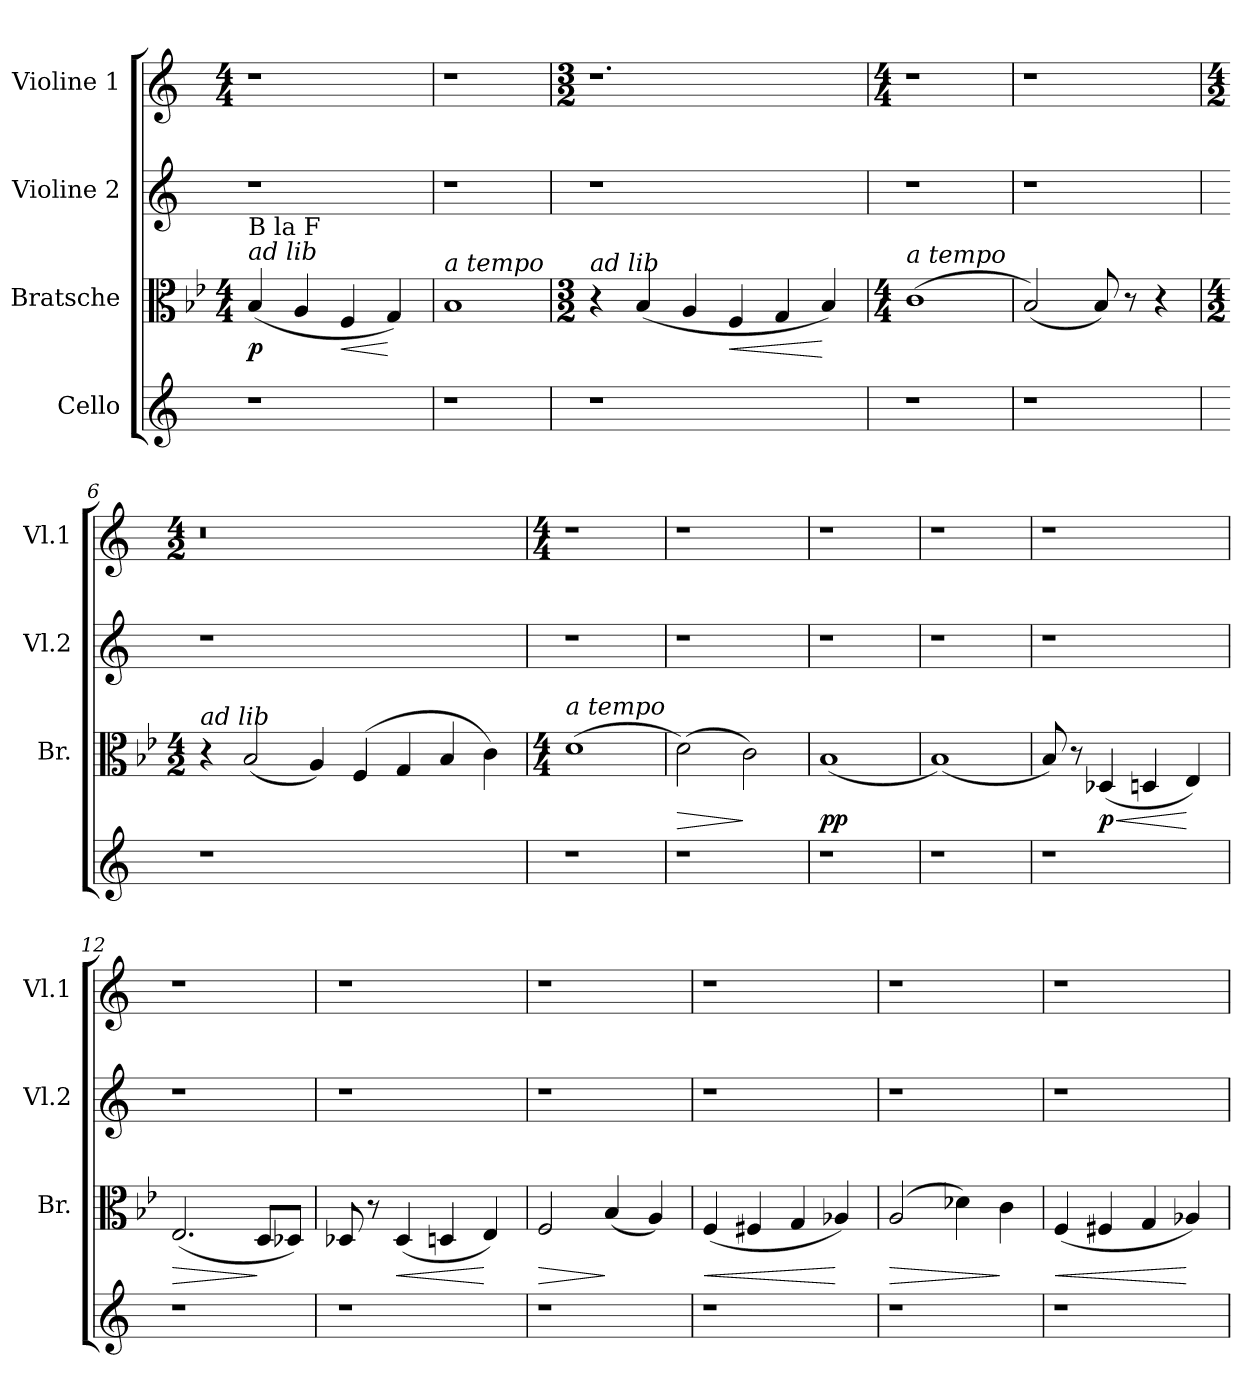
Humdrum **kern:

**kern	**kern	**dynam	**kern	**kern
*part4	*part3	*part3	*part2	*part1
*staff4	*staff3	*staff3	*staff2	*staff1
*I"Cello	*I"Bratsche	*	*I"Violine 2	*I"Violine 1
*	*I'Br.	*	*I'Vl.2	*I'Vl.1
*clefG2	*clefC3	*	*clefG2	*clefG2
*k[]	*k[b-e-]	*	*k[]	*k[]
*	*M4/4	*	*	*M4/4
=1	=1	=1	=1	=1
!	!LO:TX:a:i:t=ad lib	!	!	!
!	!LO:TX:a:t=B  la  F	!	!	!
!	!	!LO:DY:b	!	!
1r	(4B-/	p	1r	1r
.	4A/	.	.	.
!	!	!LO:HP:b	!	!
.	4F/	<	.	.
.	4G/)	[	.	.
=2	=2	=2	=2	=2
!	!LO:TX:a:i:t=a tempo	!	!	!
1r	1B-	.	1r	1r
=3	=3	=3	=3	=3
*	*M3/2	*	*	*M3/2
!	!LO:TX:a:i:t=ad lib	!	!	!
1r	4r	.	1r	1.r
.	(4B-/	.	.	.
.	4A/	.	.	.
!	!	!LO:HP:b	!	!
.	4F/	<	.	.
2ryy	4G/	.	2ryy	.
.	4B-/)	[	.	.
=4	=4	=4	=4	=4
*	*M4/4	*	*	*M4/4
!	!LO:TX:a:i:t=a tempo	!	!	!
1r	(1c	.	1r	1r
=5	=5	=5	=5	=5
1r	(2B-/)	.	1r	1r
.	8B-/)	.	.	.
.	8r	.	.	.
.	4r	.	.	.
!!LO:LB:g=z
=6	=6	=6	=6	=6
*	*M4/2	*	*	*M4/2
!	!LO:TX:a:i:t=ad lib	!	!	!
1r	4r	.	1r	0r
.	(2B-/	.	.	.
.	4A/)	.	.	.
1ryy	(4F/	.	1ryy	.
.	4G/	.	.	.
.	4B-/	.	.	.
.	4c\)	.	.	.
=7	=7	=7	=7	=7
*	*M4/4	*	*	*M4/4
!	!LO:TX:a:i:t=a tempo	!	!	!
1r	(1d	.	1r	1r
=8	=8	=8	=8	=8
!	!	!LO:HP:b	!	!
1r	(2d\)	>	1r	1r
.	2c\)	]	.	.
!!LO:LB:g=z
=9	=9	=9	=9	=9
!	!	!LO:DY:b	!	!
1r	(1B-	pp	1r	1r
=10	=10	=10	=10	=10
1r	(1B-)	.	1r	1r
=11	=11	=11	=11	=11
1r	8B-/)	.	1r	1r
.	8r	.	.	.
!	!	!LO:HP:b	!	!
!	!	!LO:DY:n=1:b	!	!
.	(4D-X/	< p	.	.
.	4Dn/	.	.	.
.	4E-/)	[	.	.
=12	=12	=12	=12	=12
!	!	!LO:HP:b	!	!
1r	(2.E-/	>	1r	1r
.	8D/L	]	.	.
.	8D-X/J)	.	.	.
=13	=13	=13	=13	=13
1r	8D-X/	.	1r	1r
.	8r	.	.	.
!	!	!LO:HP:b	!	!
.	(4D-/	<	.	.
.	4Dn/	.	.	.
.	4E-/)	[	.	.
=14	=14	=14	=14	=14
!	!	!LO:HP:b	!	!
1r	2F/	>	1r	1r
.	(4B-/	]	.	.
.	4A/)	.	.	.
=15	=15	=15	=15	=15
!	!	!LO:HP:b	!	!
1r	(4F/	<	1r	1r
.	4F#X/	.	.	.
.	4G/	.	.	.
.	4A-X/)	[	.	.
!!LO:PB:g=z
=16	=16	=16	=16	=16
!	!	!LO:HP:b	!	!
1r	(2A/	>	1r	1r
.	4d-X\)	.	.	.
.	4c\	]	.	.
=17	=17	=17	=17	=17
!	!	!LO:HP:b	!	!
1r	(4F/	<	1r	1r
.	4F#X/	.	.	.
.	4G/	.	.	.
.	4A-X/)	[	.	.
=	=	=	=	=
*-	*-	*-	*-	*-
